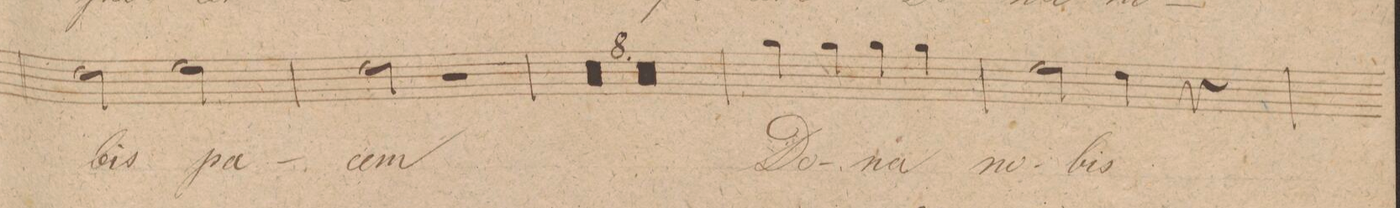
**kern	**text	**dynam
*I"Alto	*	*
*clefC3	*	*
*k[f#c#g#]	*	*
*met(c|)	*	*
*M2/2	*	*
2e\	-bis	.
2f#\	pa-	.
=32	=32	=32
2e\	-cem	.
2r	.	.
=33	=33	=33
00r	.	.
=34	=34	=34
=35	=35	=35
=36	=36	=36
=37	=37	=37
00r	.	.
=38	=38	=38
=39	=39	=39
=40	=40	=40
=41	=41	=41
4a\	Do-	.
4a\	.	.
4a\	-na	.
4a\	.	.
=42	=42	=42
2f#\	no-	.
4e\	-bis	.
4r	.	.
=43	=43	=43
*-	*-	*-
